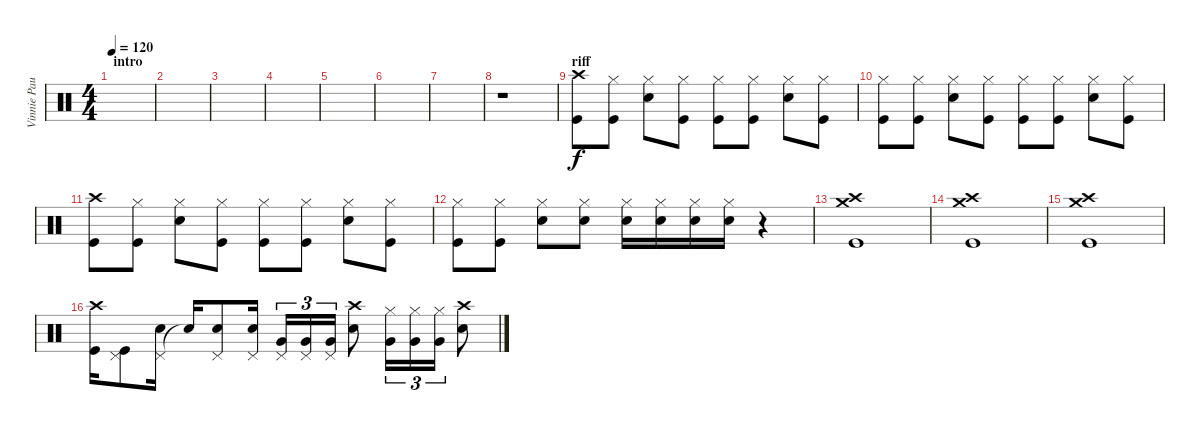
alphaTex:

\track ("Vinnie Paul" "Vinnie Pau") {instrument percussion}
\staff {score}
\articulation defaults
\ts (4 4)
\section ("" "intro")
\tempo 120
\clef neutral
\ks c
|
|
|
|
|
|
|
r.1 |
\section ("" "riff")
("Kick (hit)" "Crash high (hit)").8 ("Kick (hit)" "Hi-Hat (closed)").8 ("Snare (hit) 2" "Hi-Hat (closed)").8 ("Kick (hit)" "Hi-Hat (closed)").8 ("Kick (hit)" "Hi-Hat (closed)").8 ("Kick (hit)" "Hi-Hat (closed)").8 ("Snare (hit) 2" "Hi-Hat (closed)").8 ("Kick (hit)" "Hi-Hat (closed)").8 |
("Kick (hit)" "Hi-Hat (closed)").8 ("Kick (hit)" "Hi-Hat (closed)").8 ("Snare (hit) 2" "Hi-Hat (closed)").8 ("Kick (hit)" "Hi-Hat (closed)").8 ("Kick (hit)" "Hi-Hat (closed)").8 ("Kick (hit)" "Hi-Hat (closed)").8 ("Snare (hit) 2" "Hi-Hat (closed)").8 ("Kick (hit)" "Hi-Hat (closed)").8 |
("Kick (hit)" "Crash high (hit)").8 ("Kick (hit)" "Hi-Hat (closed)").8 ("Snare (hit) 2" "Hi-Hat (closed)").8 ("Kick (hit)" "Hi-Hat (closed)").8 ("Kick (hit)" "Hi-Hat (closed)").8 ("Kick (hit)" "Hi-Hat (closed)").8 ("Snare (hit) 2" "Hi-Hat (closed)").8 ("Kick (hit)" "Hi-Hat (closed)").8 |
("Hi-Hat (closed)" "Kick (hit)").8 ("Kick (hit)" "Hi-Hat (closed)").8 ("Snare (hit) 2" "Hi-Hat (closed)").8 ("Snare (hit) 2" "Hi-Hat (closed)").8 ("Snare (hit) 2" "Hi-Hat (closed)").16 ("Snare (hit) 2" "Hi-Hat (closed)").16 ("Snare (hit) 2" "Hi-Hat (closed)").16 ("Snare (hit) 2" "Hi-Hat (closed)").16 r.4 |
("Kick (hit)" "Crash high (hit)" "Crash medium (hit)").1 |
("Kick (hit)" "Crash high (hit)" "Crash medium (hit)").1 |
("Kick (hit)" "Crash high (hit)" "Crash medium (hit)").1 |
("Crash high (hit)" "Kick (hit)").16 ("Pedal Hi-Hat (hit)" "Kick (hit)").8 ("Pedal Hi-Hat (hit)" "Snare (hit) 2").16 "Snare (hit) 2"{t}.16 ("Pedal Hi-Hat (hit)" "Snare (hit) 2").8 ("Pedal Hi-Hat (hit)" "Snare (hit) 2").16 ("Pedal Hi-Hat (hit)" "Very Low Tom (hit)").16{tu (3 2)} ("Pedal Hi-Hat (hit)" "Very Low Tom (hit)").16{tu (3 2)} ("Pedal Hi-Hat (hit)" "Very Low Tom (hit)").16{tu (3 2)} ("Crash high (hit)" "Snare (hit) 2").8 ("Hi-Hat (closed)" "Very Low Tom (hit)").16{tu (3 2)} ("Hi-Hat (closed)" "Very Low Tom (hit)").16{tu (3 2)} ("Hi-Hat (closed)" "Very Low Tom (hit)").16{tu (3 2)} ("Crash high (hit)" "Snare (hit) 2").8
